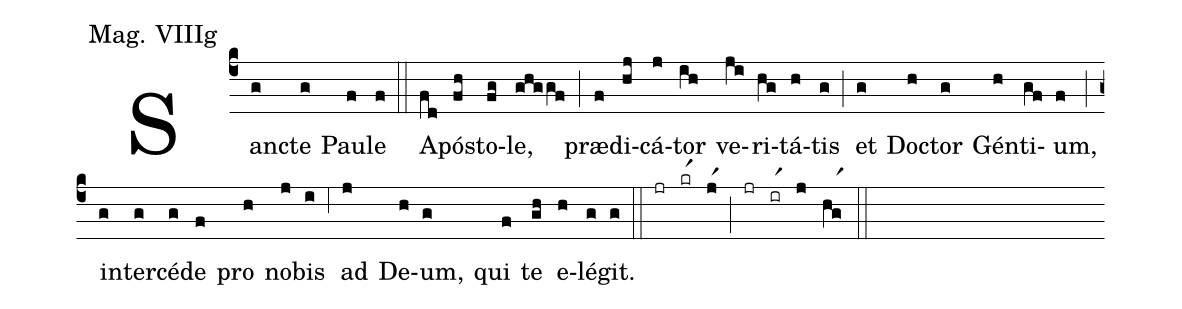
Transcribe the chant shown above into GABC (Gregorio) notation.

annotation: Mag. VIIIg;
%%
(c4) San(g)cte(g) Pau(f)le(f) (::) A(fd)pó(fh)sto(fg)le,(ghggf) (;) præ(f)di(hj)cá(j)tor(ih) ve(ji)ri(hg)tá(h)tis(g) (;) et(g) Do(h)ctor(g) Gén(h)ti(gf)um,(f) (;) in(g)ter(g)cé(g)de(f) pro(h) no(j)bis(i) (;6) ad(j) De(h)um,(g) qui(f) te(gh) e(h)lé(g)git.(g) (::) (jr)(krr1)(jr1)(;)(jr)(irr1)(j)(hgr1)(::)
